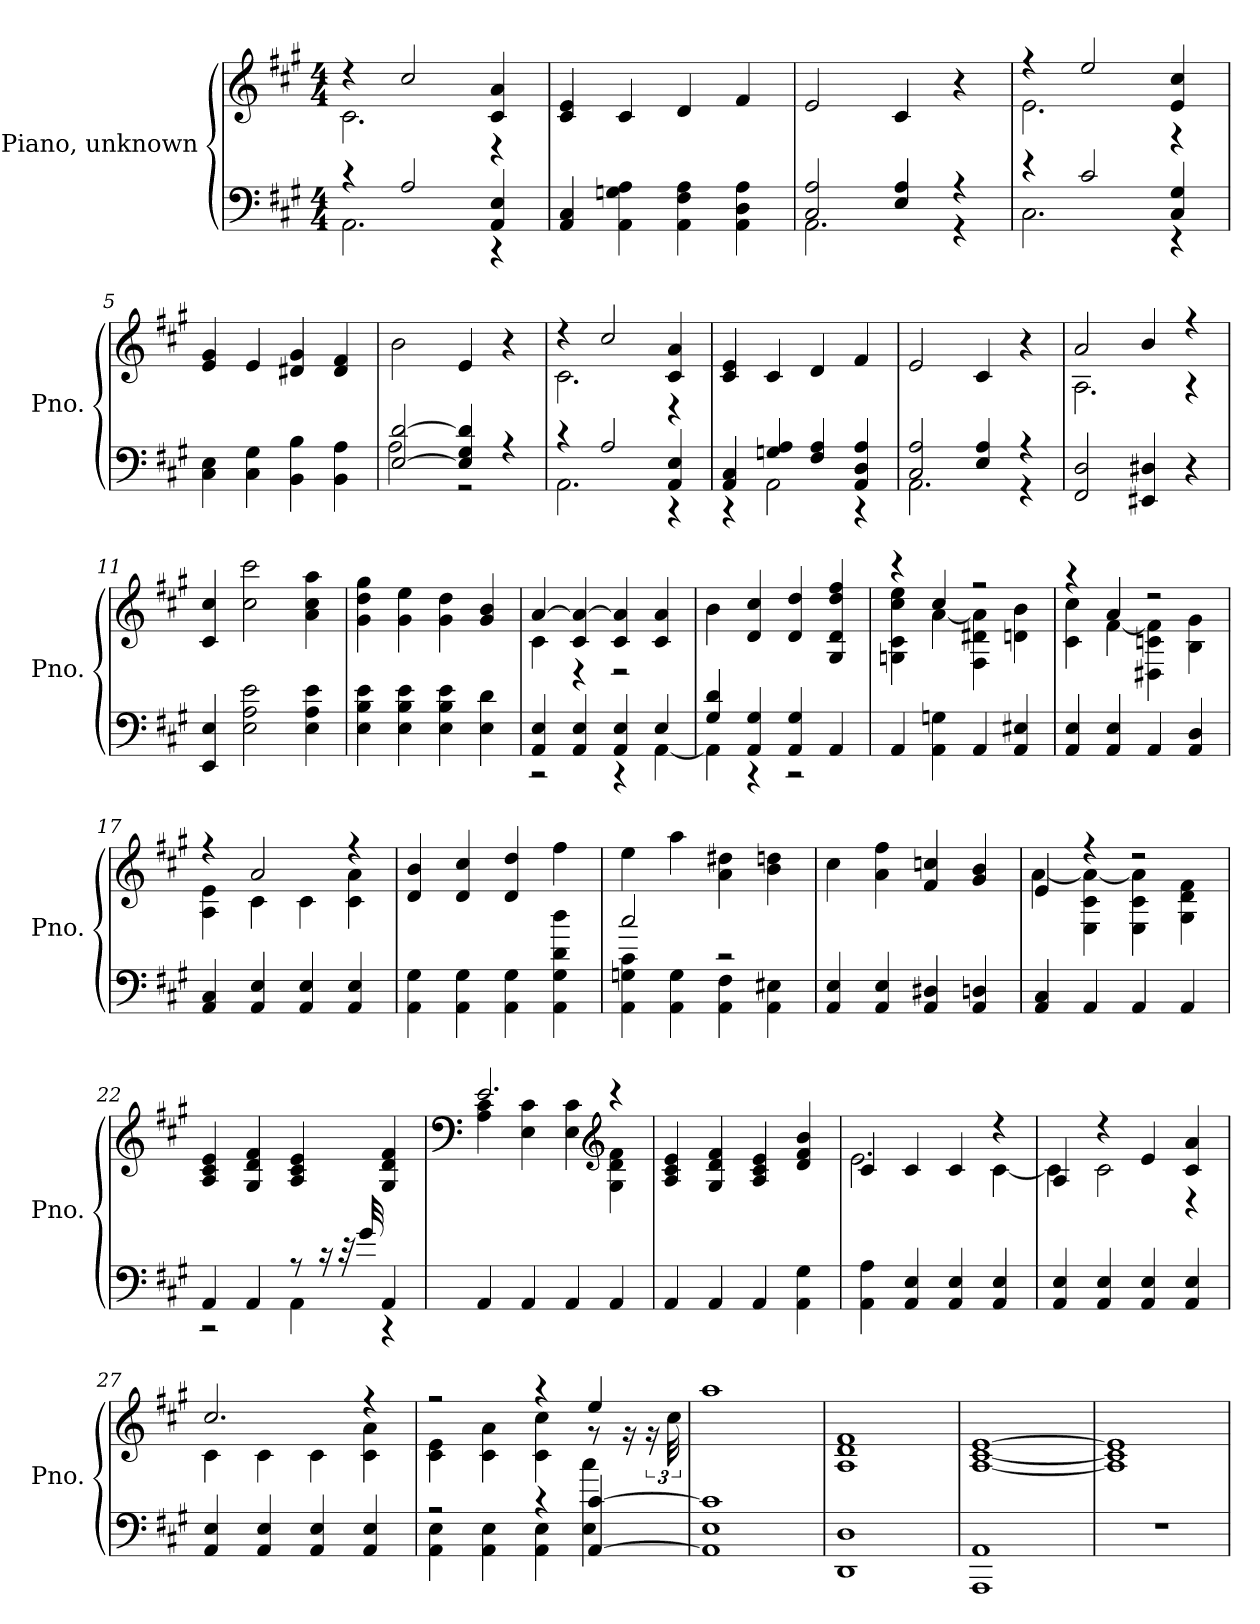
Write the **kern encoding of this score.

**kern	**kern
*part1	*part1
*staff2	*staff1
*I"Piano, unknown	*
*I'Pno.	*
*clefF4	*clefG2
*k[f#c#g#]	*k[f#c#g#]
*M4/4	*M4/4
*MM120	*MM120
=1	=1
*^	*^
4r	2.AA\	4r	2.c#\
2A/	.	2cc#/	.
4AA/ 4E/	4r	4c#/ 4a/	4r
*v	*v	*	*
*	*v	*v
=2	=2
4AA/ 4C#/	4c#/ 4e/
4AA\ 4Gn\ 4A\	4c#/
4AA\ 4F#\ 4A\	4d/
4AA\ 4D\ 4A\	4f#/
=3	=3
*^	*
2C#/ 2A/	2.AA\	2e/
4E/ 4A/	.	4c#/
4r	4r	4r
=4	=4	=4
*	*	*^
4r	2.C#\	4r	2.e\
2c#/	.	2ee/	.
4C#/ 4G#/	4r	4e/ 4cc#/	4r
*v	*v	*	*
*	*v	*v
=5	=5
4C#\ 4E\	4e/ 4g#/
4C#\ 4G#\	4e/
4BB\ 4B\	4d#X/ 4g#/
4BB\ 4A\	4d#/ 4f#/
=6	=6
*^	*
[2E/ [2d/	2A\	2b\
4E/] 4G#/ 4d/]	2r	4e/
4r	.	4r
=7	=7	=7
*	*	*^
4r	2.AA\	4r	2.c#\
2A/	.	2cc#/	.
4AA/ 4E/	4r	4c#/ 4a/	4r
*	*	*v	*v
=8	=8	=8
4AA/ 4C#/	4r	4c#/ 4e/
4Gn/ 4A/	2AA\	4c#/
4F#/ 4A/	.	4d/
4AA/ 4D/ 4A/	4r	4f#/
!!LO:LB:g=z
=9	=9	=9
2C#/ 2A/	2.AA\	2e/
4E/ 4A/	.	4c#/
4r	4r	4r
*v	*v	*
=10	=10
*	*^
2FF#/ 2D/	2a/	2.A\
4EE#X/ 4D#X/	4b/	.
4r	4r	4r
*	*v	*v
=11	=11
4EE/ 4E/	4c#/ 4cc#/
2E\ 2A\ 2e\	2cc#\ 2ccc#\
4E\ 4A\ 4e\	4a\ 4cc#\ 4aa\
=12	=12
4E\ 4B\ 4e\	4g#\ 4dd\ 4gg#\
4E\ 4B\ 4e\	4g#\ 4ee\
4E\ 4B\ 4e\	4g#\ 4dd\
4E\ 4d\	4g#/ 4b/
=13	=13
*^	*^
4AA/ 4E/	2r	[4a/	4c#\
4AA/ 4E/	.	4c#/ 4a/_	4r
4AA/ 4E/	4r	4c#/ 4a/]	2r
4E/	[4AA\	4c#/ 4a/	.
*	*	*v	*v
=14	=14	=14
4G#/ 4d/	4AA\]	4b\
4AA/ 4G#/	4r	4d/ 4cc#/
4AA/ 4G#/	2r	4d/ 4dd/
4AA/	.	4G#/ 4d/ 4dd/ 4ff#/
*v	*v	*
=15	=15
*	*^
4AA/	4r	4Gn\ 4c#\ 4cc#\ 4ee\
4AA\ 4Gn\	4cc#/	[4a\
4AA/	2r	4F#\ 4d#X\ 4a\]
4AA/ 4E#X/	.	4dn\ 4b\
!!LO:LB:g=z	!!
=16	=16	=16
4AA/ 4E/	4r	4c#\ 4cc#\
4AA/ 4E/	4a/	[4f#\
4AA/	2r	4D#X\ 4cn\ 4f#\]
4AA/ 4D/	.	4B\ 4g#\
=17	=17	=17
4AA/ 4C#/	4r	4A\ 4e\
4AA/ 4E/	2a/	4c#\
4AA/ 4E/	.	4c#\
4AA/ 4E/	4r	4c#\ 4a\
*	*v	*v
=18	=18
4AA\ 4G#\	4d/ 4b/
4AA\ 4G#\	4d/ 4cc#/
4AA\ 4G#\	4d/ 4dd/
4AA\ 4G#\ 4d\ 4dd\	4ff#\
=19	=19
*^	*
2cc#/	4AA\ 4Gn\ 4c#\	4ee\
.	4AA\ 4G\	4aa\
2r	4AA\ 4F#\	4a\ 4dd#X\
.	4AA\ 4E#X\	4b\ 4ddn\
*v	*v	*
=20	=20
4AA/ 4E/	4cc#\
4AA/ 4E/	4a\ 4ff#\
4AA/ 4D#X/	4f#/ 4ccn/
4AA/ 4Dn/	4g#/ 4b/
=21	=21
*	*^
4AA/ 4C#/	4e/	[4a\
4AA/	4r	4E\ 4c#\ 4a\_
4AA/	2r	4E\ 4c#\ 4a\]
4AA/	.	4G#\ 4d\ 4f#\
*	*v	*v
!!LO:LB:g=z
=22	=22
*^	*
4AA/	2r	4A/ 4c#/ 4e/
4AA/	.	4G#/ 4d/ 4f#/
8r	4AA\	4A/ 4c#/ 4e/
16r	.	.
32r	.	.
32g#/	.	.
4AA/	4r	4G#/ 4d/ 4f#/
*v	*v	*
=23	=23
*	*clefF4
*	*^
4AA/	2.e/	4A\ 4c#\
4AA/	.	4E\ 4c#\
4AA/	.	4E\ 4c#\
*	*clefG2	*
4AA/	4r	4G#\ 4d\ 4f#\
*	*v	*v
=24	=24
4AA/	4A/ 4c#/ 4e/
4AA/	4G#/ 4d/ 4f#/
4AA/	4A/ 4c#/ 4e/
4AA\ 4G#\	4d/ 4f#/ 4b/
=25	=25
*	*^
4AA\ 4A\	4c#/	2.e\
4AA/ 4E/	4c#/	.
4AA/ 4E/	4c#/	.
4AA/ 4E/	4r	[4c#\
=26	=26	=26
4AA/ 4E/	4A/	4c#\]
4AA/ 4E/	4r	2c#\
4AA/ 4E/	4e/	.
4AA/ 4E/	4c#/ 4a/	4r
=27	=27	=27
4AA/ 4E/	2.cc#/	4c#\
4AA/ 4E/	.	4c#\
4AA/ 4E/	.	4c#\
4AA/ 4E/	4r	4c#\ 4a\
!!LO:LB:g=z	!!
=28	=28	=28
*^	*	*
2r	4AA\ 4E\	2r	4c#\ 4e\
.	4AA\ 4E\	.	4c#\ 4a\
4r	4AA\ 4E\	4r	4c#\ 4cc#\
[4AA/ [4c#/	4E\ 4cc#\	4ee/	8r
.	.	.	16r
.	.	.	24r
.	.	.	48cc#\
*	*	*v	*v
=29	=29	=29
1AA] 1c#]	1E	1aa
*v	*v	*
=30	=30
1DD 1D	1A 1d 1f#
=31	=31
1AAA 1AA	[1A [1c# [1e
=32	=32
1r	1A] 1c#] 1e]
=	=
*-	*-
